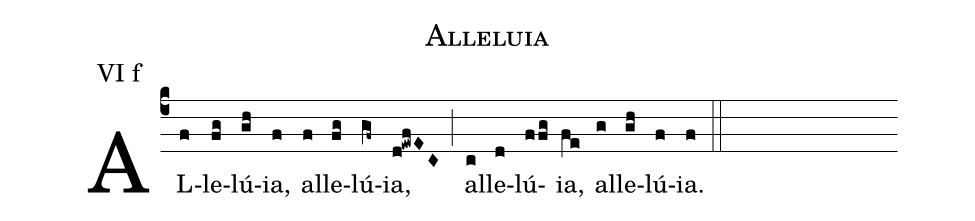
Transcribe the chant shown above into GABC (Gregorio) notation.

name: Alleluia;
annotation: VI f;
mode: 6;
%%
(c4)
AL(f)le(fg)lú(gh)ia,(f) al(f)le(fg)lú(gf~)ia,(d!ewfEC) (;)
al(c)le(d)lú(ffg)ia,(fe) al(g)le(gh)lú(f)ia.(f) (::)
